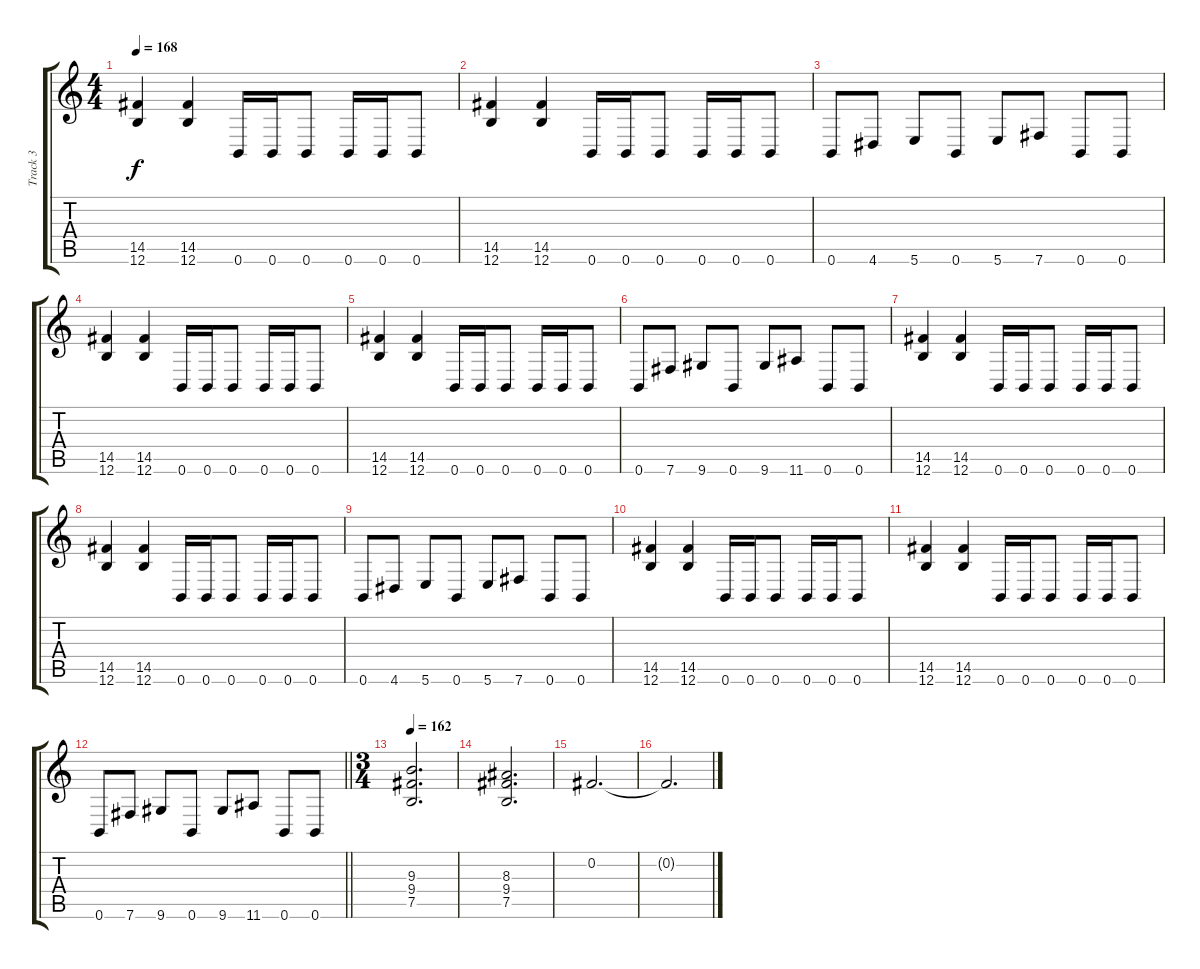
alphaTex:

\track ("Track 3" "Track 3") {instrument electricguitarjazz}
\staff {score tabs}
\tuning (B3 Gb3 D3 A2 E2 B1) {hide}
\ts (4 4)
\section ("" "")
\tempo 168
\clef g2
\ks c
(14.5 12.6).4{dy f} (14.5 12.6).4 0.6.16 0.6.16 0.6.8 0.6.16 0.6.16 0.6.8 |
(14.5 12.6).4 (14.5 12.6).4 0.6.16 0.6.16 0.6.8 0.6.16 0.6.16 0.6.8 |
0.6.8 4.6.8 5.6.8 0.6.8 5.6.8 7.6.8 0.6.8 0.6.8 |
(14.5 12.6).4 (14.5 12.6).4 0.6.16 0.6.16 0.6.8 0.6.16 0.6.16 0.6.8 |
(14.5 12.6).4 (14.5 12.6).4 0.6.16 0.6.16 0.6.8 0.6.16 0.6.16 0.6.8 |
0.6.8 7.6.8 9.6.8 0.6.8 9.6.8 11.6.8 0.6.8 0.6.8 |
(14.5 12.6).4 (14.5 12.6).4 0.6.16 0.6.16 0.6.8 0.6.16 0.6.16 0.6.8 |
(14.5 12.6).4 (14.5 12.6).4 0.6.16 0.6.16 0.6.8 0.6.16 0.6.16 0.6.8 |
0.6.8 4.6.8 5.6.8 0.6.8 5.6.8 7.6.8 0.6.8 0.6.8 |
(14.5 12.6).4 (14.5 12.6).4 0.6.16 0.6.16 0.6.8 0.6.16 0.6.16 0.6.8 |
(14.5 12.6).4 (14.5 12.6).4 0.6.16 0.6.16 0.6.8 0.6.16 0.6.16 0.6.8 |
\barLineRight lightlight
0.6.8 7.6.8 9.6.8 0.6.8 9.6.8 11.6.8 0.6.8 0.6.8 |
\ts (3 4)
\section ("" "")
\tempo 162
(9.3 9.4 7.5).2{d} |
(8.3 9.4 7.5).2{d} |
0.2.2{d} |
0.2{t}.2{d}
